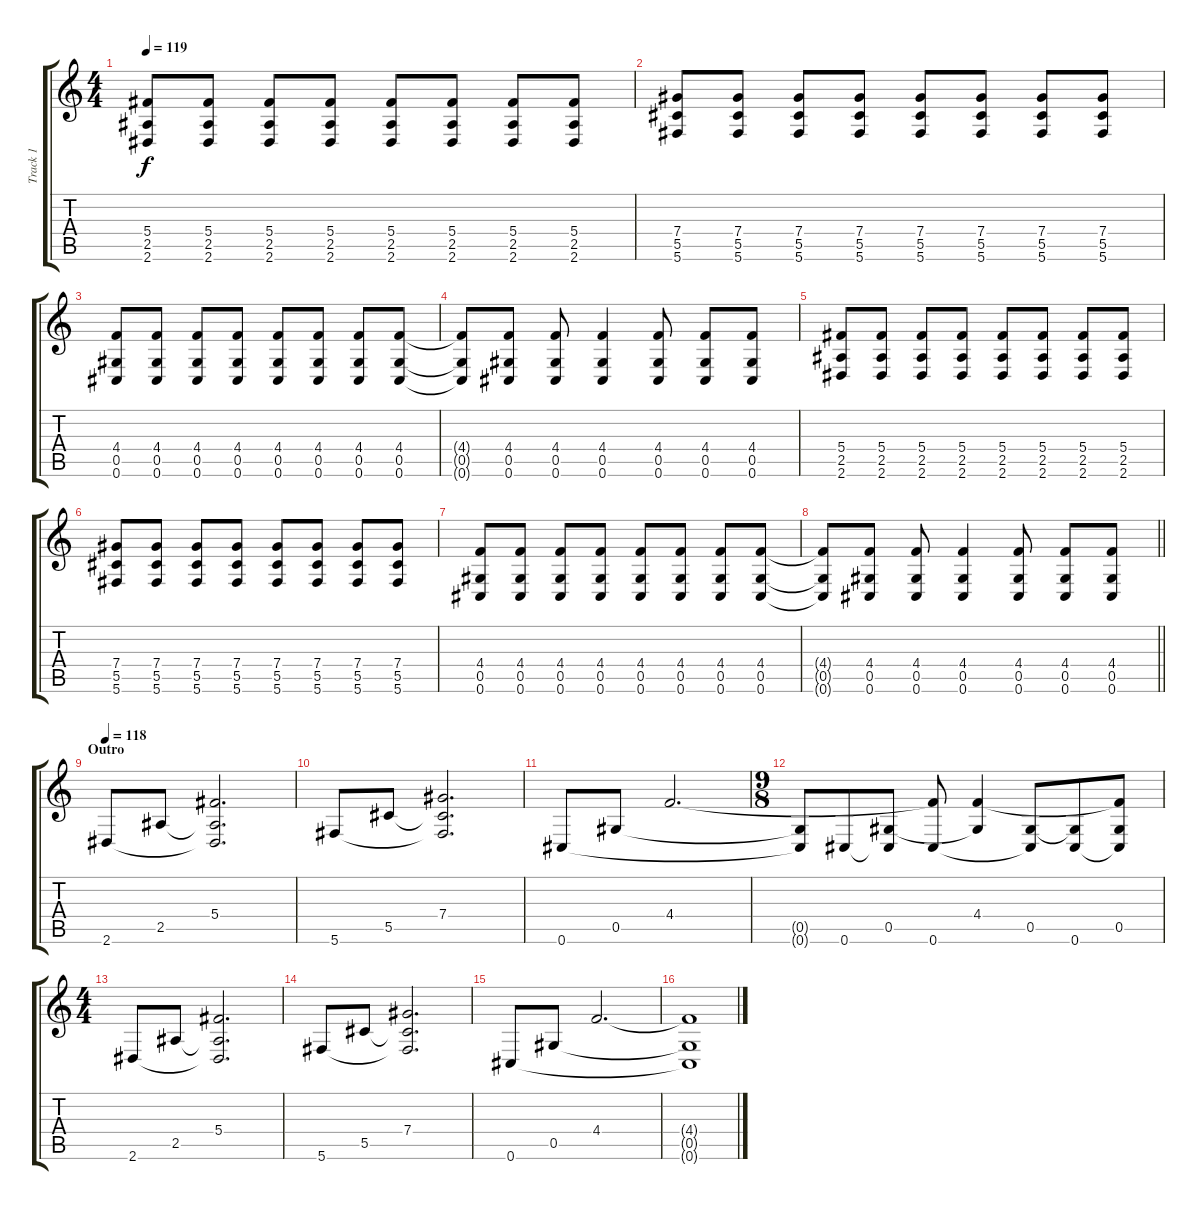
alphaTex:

\track ("Track 1" "Track 1") {instrument acousticguitarsteel}
\staff {score tabs}
\tuning (Eb4 Bb3 Gb3 Db3 Ab2 Db2) {hide}
\ts (4 4)
\tempo 119
\clef g2
\ks c
(5.4 2.5 2.6).8{dy f} (5.4 2.5 2.6).8 (5.4 2.5 2.6).8 (5.4 2.5 2.6).8 (5.4 2.5 2.6).8 (5.4 2.5 2.6).8 (5.4 2.5 2.6).8 (5.4 2.5 2.6).8 |
(7.4 5.5 5.6).8 (7.4 5.5 5.6).8 (7.4 5.5 5.6).8 (7.4 5.5 5.6).8 (7.4 5.5 5.6).8 (7.4 5.5 5.6).8 (7.4 5.5 5.6).8 (7.4 5.5 5.6).8 |
(4.4 0.5 0.6).8 (4.4 0.5 0.6).8 (4.4 0.5 0.6).8 (4.4 0.5 0.6).8 (4.4 0.5 0.6).8 (4.4 0.5 0.6).8 (4.4 0.5 0.6).8 (4.4 0.5 0.6).8 |
(4.4{t} 0.5{t} 0.6{t}).8 (4.4 0.5 0.6).8 (4.4 0.5 0.6).8 (4.4 0.5 0.6).4 (4.4 0.5 0.6).8 (4.4 0.5 0.6).8 (4.4 0.5 0.6).8 |
(5.4 2.5 2.6).8 (5.4 2.5 2.6).8 (5.4 2.5 2.6).8 (5.4 2.5 2.6).8 (5.4 2.5 2.6).8 (5.4 2.5 2.6).8 (5.4 2.5 2.6).8 (5.4 2.5 2.6).8 |
(7.4 5.5 5.6).8 (7.4 5.5 5.6).8 (7.4 5.5 5.6).8 (7.4 5.5 5.6).8 (7.4 5.5 5.6).8 (7.4 5.5 5.6).8 (7.4 5.5 5.6).8 (7.4 5.5 5.6).8 |
(4.4 0.5 0.6).8 (4.4 0.5 0.6).8 (4.4 0.5 0.6).8 (4.4 0.5 0.6).8 (4.4 0.5 0.6).8 (4.4 0.5 0.6).8 (4.4 0.5 0.6).8 (4.4 0.5 0.6).8 |
\barLineRight lightlight
(4.4{t} 0.5{t} 0.6{t}).8 (4.4 0.5 0.6).8 (4.4 0.5 0.6).8 (4.4 0.5 0.6).4 (4.4 0.5 0.6).8 (4.4 0.5 0.6).8 (4.4 0.5 0.6).8 |
\section ("" "Outro")
\tempo 118
2.6.8 2.5.8 (5.4 2.5{t} 2.6{t}).2{d} |
5.6.8 5.5.8 (7.4 5.5{t} 5.6{t}).2{d} |
0.6.8 0.5.8 4.4.2{d} |
\ts (9 8)
(0.5{t} 0.6{t}).8 0.6.8 (0.5 0.6{t}).8 (4.4{t} 0.6).8 (4.4 0.5{t}).4 (0.5 0.6{t}).8 (0.5{t} 0.6).8 (4.4{t} 0.5 0.6{t}).8 |
\ts (4 4)
2.6.8 2.5.8 (5.4 2.5{t} 2.6{t}).2{d} |
5.6.8 5.5.8 (7.4 5.5{t} 5.6{t}).2{d} |
0.6.8 0.5.8 4.4.2{d} |
(4.4{t} 0.5{t} 0.6{t}).1
